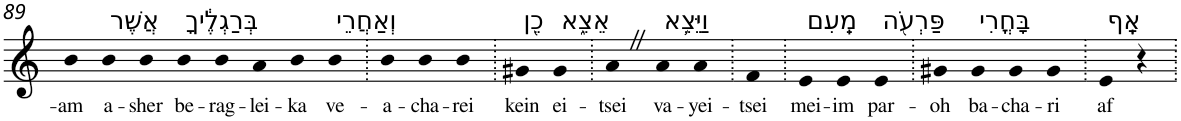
**kern	**text
*part1	*part1
*staff1	*staff1
*I"Piano	*
*I'Pno	*
!!LO:PB:g=z
*clefG2	*
*k[]	*
=89	=89
!	!LO:LY:b
4b	-am
!LO:TX:a:t=אֲשֶׁר	!
!	!LO:LY:b
4b	a-
!	!LO:LY:b
4b	-sher
!LO:TX:a:t=בְּרַגְלֶ֔יךָ	!
!	!LO:LY:b
4b	be-
!	!LO:LY:b
4b	-rag-
!	!LO:LY:b
4a	-lei-
!	!LO:LY:b
4b	-ka
!LO:TX:a:t=וְאַחֲרֵי	!
!	!LO:LY:b
4b	ve-
=90.	=90.
!	!LO:LY:b
4b	-a-
!	!LO:LY:b
4b	-cha-
!	!LO:LY:b
4b	-rei
=91.	=91.
!LO:TX:a:t=כֵ֖ן	!
!	!LO:LY:b
4g#X	kein
!LO:TX:a:t=אֵצֵ֑א	!
!	!LO:LY:b
4g#	ei-
=92.	=92.
!	!LO:LY:b
4aZ	-tsei
!LO:TX:a:t=וַיֵּצֵ֥א	!
!	!LO:LY:b
4a	va-
!	!LO:LY:b
4a	-yei-
=93.	=93.
!	!LO:LY:b
4f	-tsei
=94.	=94.
!LO:TX:a:t=מֵֽעִם	!
!	!LO:LY:b
4e	mei-
!	!LO:LY:b
4e	-im
!LO:TX:a:t=פַּרְעֹ֖ה	!
!	!LO:LY:b
4e	par-
=95.	=95.
!	!LO:LY:b
4g#X	-oh
!LO:TX:a:t=בָּחֳרִי	!
!	!LO:LY:b
4g#	ba-
!	!LO:LY:b
4g#	-cha-
!	!LO:LY:b
4g#	-ri
=96.	=96.
!LO:TX:a:t=אָֽף	!
!	!LO:LY:b
4e	af
4r	.
=.	=.
*-	*-
